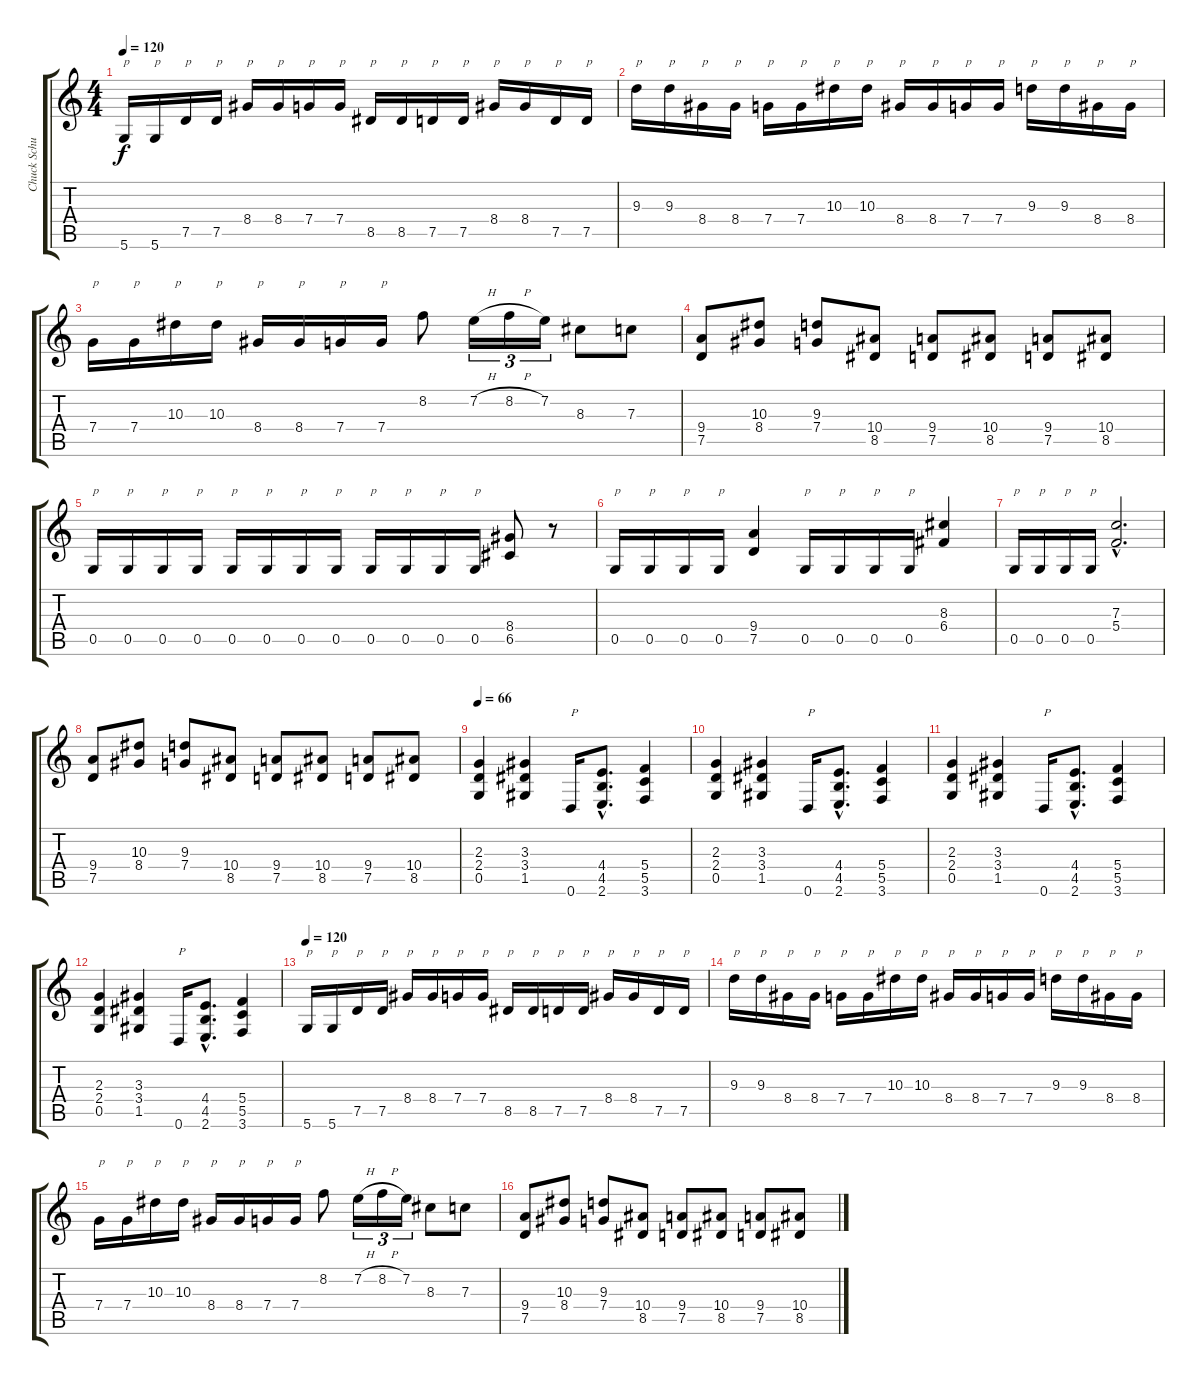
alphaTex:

\track ("Chuck Schuldiner" "Chuck Schu") {instrument distortionguitar}
\staff {score tabs}
\tuning (D4 A3 F3 C3 G2 D2) {hide}
\ts (4 4)
\tempo 120
\clef g2
\ks c
5.6.16{txt "p" dy f} 5.6.16{txt "p"} 7.5.16{txt "p"} 7.5.16{txt "p"} 8.4.16{txt "p"} 8.4.16{txt "p"} 7.4.16{txt "p"} 7.4.16{txt "p"} 8.5.16{txt "p"} 8.5.16{txt "p"} 7.5.16{txt "p"} 7.5.16{txt "p"} 8.4.16{txt "p"} 8.4.16{txt "p"} 7.5.16{txt "p"} 7.5.16{txt "p"} |
9.3.16{txt "p"} 9.3.16{txt "p"} 8.4.16{txt "p"} 8.4.16{txt "p"} 7.4.16{txt "p"} 7.4.16{txt "p"} 10.3.16{txt "p"} 10.3.16{txt "p"} 8.4.16{txt "p"} 8.4.16{txt "p"} 7.4.16{txt "p"} 7.4.16{txt "p"} 9.3.16{txt "p"} 9.3.16{txt "p"} 8.4.16{txt "p"} 8.4.16{txt "p"} |
7.4.16{txt "p"} 7.4.16{txt "p"} 10.3.16{txt "p"} 10.3.16{txt "p"} 8.4.16{txt "p"} 8.4.16{txt "p"} 7.4.16{txt "p"} 7.4.16{txt "p"} 8.2.8 7.2{h}.16{tu (3 2)} 8.2{h}.16{tu (3 2)} 7.2.16{tu (3 2)} 8.3.8 7.3.8 |
(9.4 7.5).8 (10.3 8.4).8 (9.3 7.4).8 (10.4 8.5).8 (9.4 7.5).8 (10.4 8.5).8 (9.4 7.5).8 (10.4 8.5).8 |
0.5.16{txt "p"} 0.5.16{txt "p"} 0.5.16{txt "p"} 0.5.16{txt "p"} 0.5.16{txt "p"} 0.5.16{txt "p"} 0.5.16{txt "p"} 0.5.16{txt "p"} 0.5.16{txt "p"} 0.5.16{txt "p"} 0.5.16{txt "p"} 0.5.16{txt "p"} (8.4 6.5).8 r.8 |
0.5.16{txt "p"} 0.5.16{txt "p"} 0.5.16{txt "p"} 0.5.16{txt "p"} (9.4 7.5).4 0.5.16{txt "p"} 0.5.16{txt "p"} 0.5.16{txt "p"} 0.5.16{txt "p"} (8.3 6.4).4 |
0.5.16{txt "p"} 0.5.16{txt "p"} 0.5.16{txt "p"} 0.5.16{txt "p"} (7.3{hac} 5.4{hac}).2{d} |
(9.4 7.5).8 (10.3 8.4).8 (9.3 7.4).8 (10.4 8.5).8 (9.4 7.5).8 (10.4 8.5).8 (9.4 7.5).8 (10.4 8.5).8 |
\tempo 66
(2.3 2.4 0.5).4 (3.3 3.4 1.5).4 0.6.16{txt "P"} (4.4{hac} 4.5{hac} 2.6{hac}).8{d} (5.4 5.5 3.6).4 |
(2.3 2.4 0.5).4 (3.3 3.4 1.5).4 0.6.16{txt "P"} (4.4{hac} 4.5{hac} 2.6{hac}).8{d} (5.4 5.5 3.6).4 |
(2.3 2.4 0.5).4 (3.3 3.4 1.5).4 0.6.16{txt "P"} (4.4{hac} 4.5{hac} 2.6{hac}).8{d} (5.4 5.5 3.6).4 |
(2.3 2.4 0.5).4 (3.3 3.4 1.5).4 0.6.16{txt "P"} (4.4{hac} 4.5{hac} 2.6{hac}).8{d} (5.4 5.5 3.6).4 |
\tempo 120
5.6.16{txt "p"} 5.6.16{txt "p"} 7.5.16{txt "p"} 7.5.16{txt "p"} 8.4.16{txt "p"} 8.4.16{txt "p"} 7.4.16{txt "p"} 7.4.16{txt "p"} 8.5.16{txt "p"} 8.5.16{txt "p"} 7.5.16{txt "p"} 7.5.16{txt "p"} 8.4.16{txt "p"} 8.4.16{txt "p"} 7.5.16{txt "p"} 7.5.16{txt "p"} |
9.3.16{txt "p"} 9.3.16{txt "p"} 8.4.16{txt "p"} 8.4.16{txt "p"} 7.4.16{txt "p"} 7.4.16{txt "p"} 10.3.16{txt "p"} 10.3.16{txt "p"} 8.4.16{txt "p"} 8.4.16{txt "p"} 7.4.16{txt "p"} 7.4.16{txt "p"} 9.3.16{txt "p"} 9.3.16{txt "p"} 8.4.16{txt "p"} 8.4.16{txt "p"} |
7.4.16{txt "p"} 7.4.16{txt "p"} 10.3.16{txt "p"} 10.3.16{txt "p"} 8.4.16{txt "p"} 8.4.16{txt "p"} 7.4.16{txt "p"} 7.4.16{txt "p"} 8.2.8 7.2{h}.16{tu (3 2)} 8.2{h}.16{tu (3 2)} 7.2.16{tu (3 2)} 8.3.8 7.3.8 |
(9.4 7.5).8 (10.3 8.4).8 (9.3 7.4).8 (10.4 8.5).8 (9.4 7.5).8 (10.4 8.5).8 (9.4 7.5).8 (10.4 8.5).8
